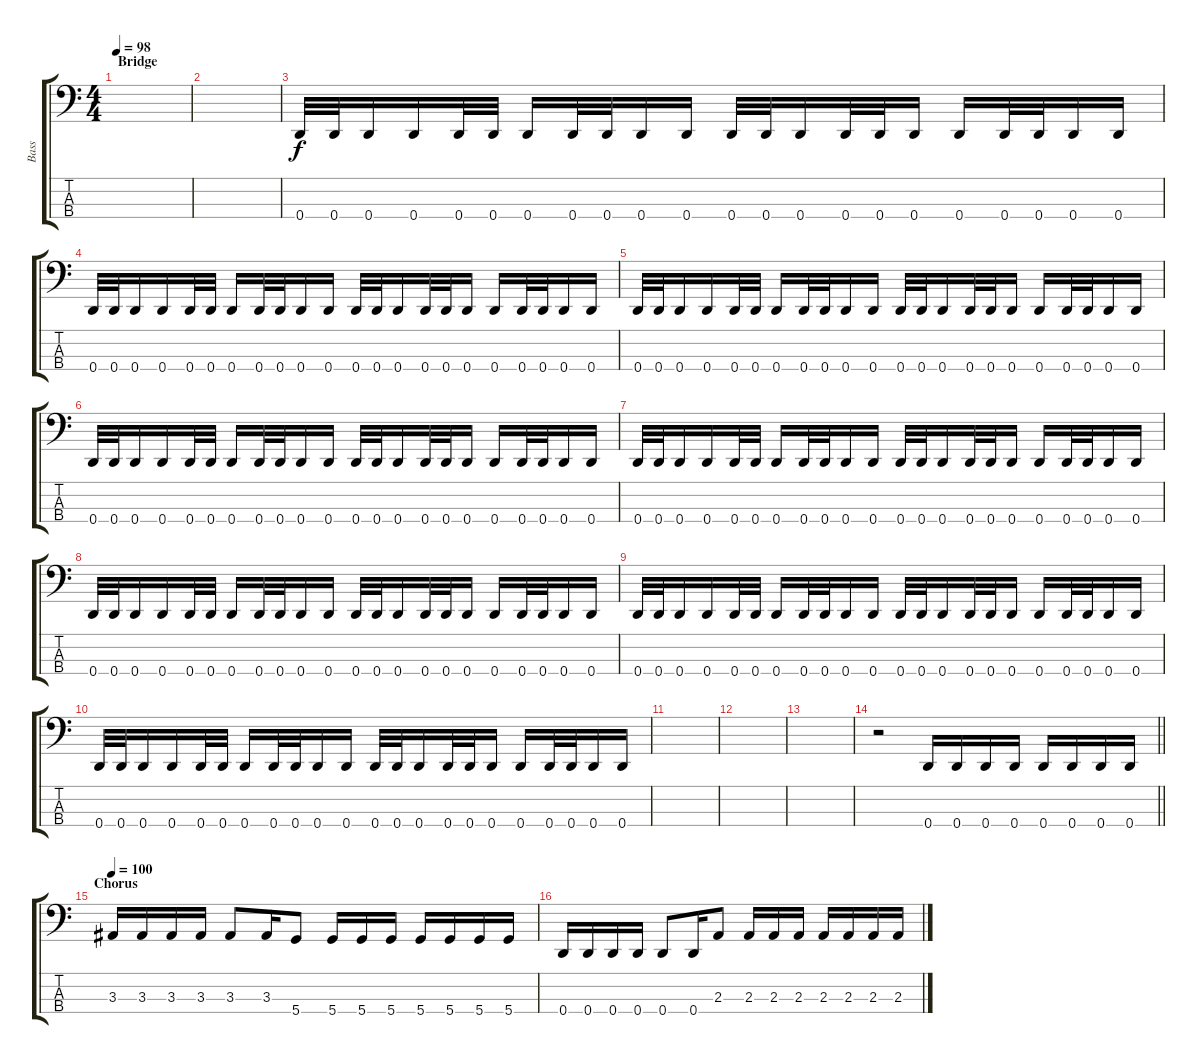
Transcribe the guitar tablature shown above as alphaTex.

\track ("Bass" "Bass") {instrument electricbassfinger}
\staff {score tabs}
\tuning (F2 C2 G1 D1) {hide}
\ts (4 4)
\section ("" "Bridge")
\tempo 98
\clef f4
\ks c
|
|
0.4.32 0.4.32 0.4.16 0.4.16 0.4.32 0.4.32 0.4.16 0.4.32 0.4.32 0.4.16 0.4.16 0.4.32 0.4.32 0.4.16 0.4.32 0.4.32 0.4.16 0.4.16 0.4.32 0.4.32 0.4.16 0.4.16 |
0.4.32 0.4.32 0.4.16 0.4.16 0.4.32 0.4.32 0.4.16 0.4.32 0.4.32 0.4.16 0.4.16 0.4.32 0.4.32 0.4.16 0.4.32 0.4.32 0.4.16 0.4.16 0.4.32 0.4.32 0.4.16 0.4.16 |
0.4.32 0.4.32 0.4.16 0.4.16 0.4.32 0.4.32 0.4.16 0.4.32 0.4.32 0.4.16 0.4.16 0.4.32 0.4.32 0.4.16 0.4.32 0.4.32 0.4.16 0.4.16 0.4.32 0.4.32 0.4.16 0.4.16 |
0.4.32 0.4.32 0.4.16 0.4.16 0.4.32 0.4.32 0.4.16 0.4.32 0.4.32 0.4.16 0.4.16 0.4.32 0.4.32 0.4.16 0.4.32 0.4.32 0.4.16 0.4.16 0.4.32 0.4.32 0.4.16 0.4.16 |
0.4.32 0.4.32 0.4.16 0.4.16 0.4.32 0.4.32 0.4.16 0.4.32 0.4.32 0.4.16 0.4.16 0.4.32 0.4.32 0.4.16 0.4.32 0.4.32 0.4.16 0.4.16 0.4.32 0.4.32 0.4.16 0.4.16 |
0.4.32 0.4.32 0.4.16 0.4.16 0.4.32 0.4.32 0.4.16 0.4.32 0.4.32 0.4.16 0.4.16 0.4.32 0.4.32 0.4.16 0.4.32 0.4.32 0.4.16 0.4.16 0.4.32 0.4.32 0.4.16 0.4.16 |
0.4.32 0.4.32 0.4.16 0.4.16 0.4.32 0.4.32 0.4.16 0.4.32 0.4.32 0.4.16 0.4.16 0.4.32 0.4.32 0.4.16 0.4.32 0.4.32 0.4.16 0.4.16 0.4.32 0.4.32 0.4.16 0.4.16 |
0.4.32 0.4.32 0.4.16 0.4.16 0.4.32 0.4.32 0.4.16 0.4.32 0.4.32 0.4.16 0.4.16 0.4.32 0.4.32 0.4.16 0.4.32 0.4.32 0.4.16 0.4.16 0.4.32 0.4.32 0.4.16 0.4.16 |
|
|
|
\barLineRight lightlight
r.2 0.4.16 0.4.16 0.4.16 0.4.16 0.4.16 0.4.16 0.4.16 0.4.16 |
\section ("" "Chorus")
\tempo 100
3.3.16 3.3.16 3.3.16 3.3.16 3.3.8 3.3.16 5.4.8 5.4.16 5.4.16 5.4.16 5.4.16 5.4.16 5.4.16 5.4.16 |
0.4.16 0.4.16 0.4.16 0.4.16 0.4.8 0.4.16 2.3.8 2.3.16 2.3.16 2.3.16 2.3.16 2.3.16 2.3.16 2.3.16
